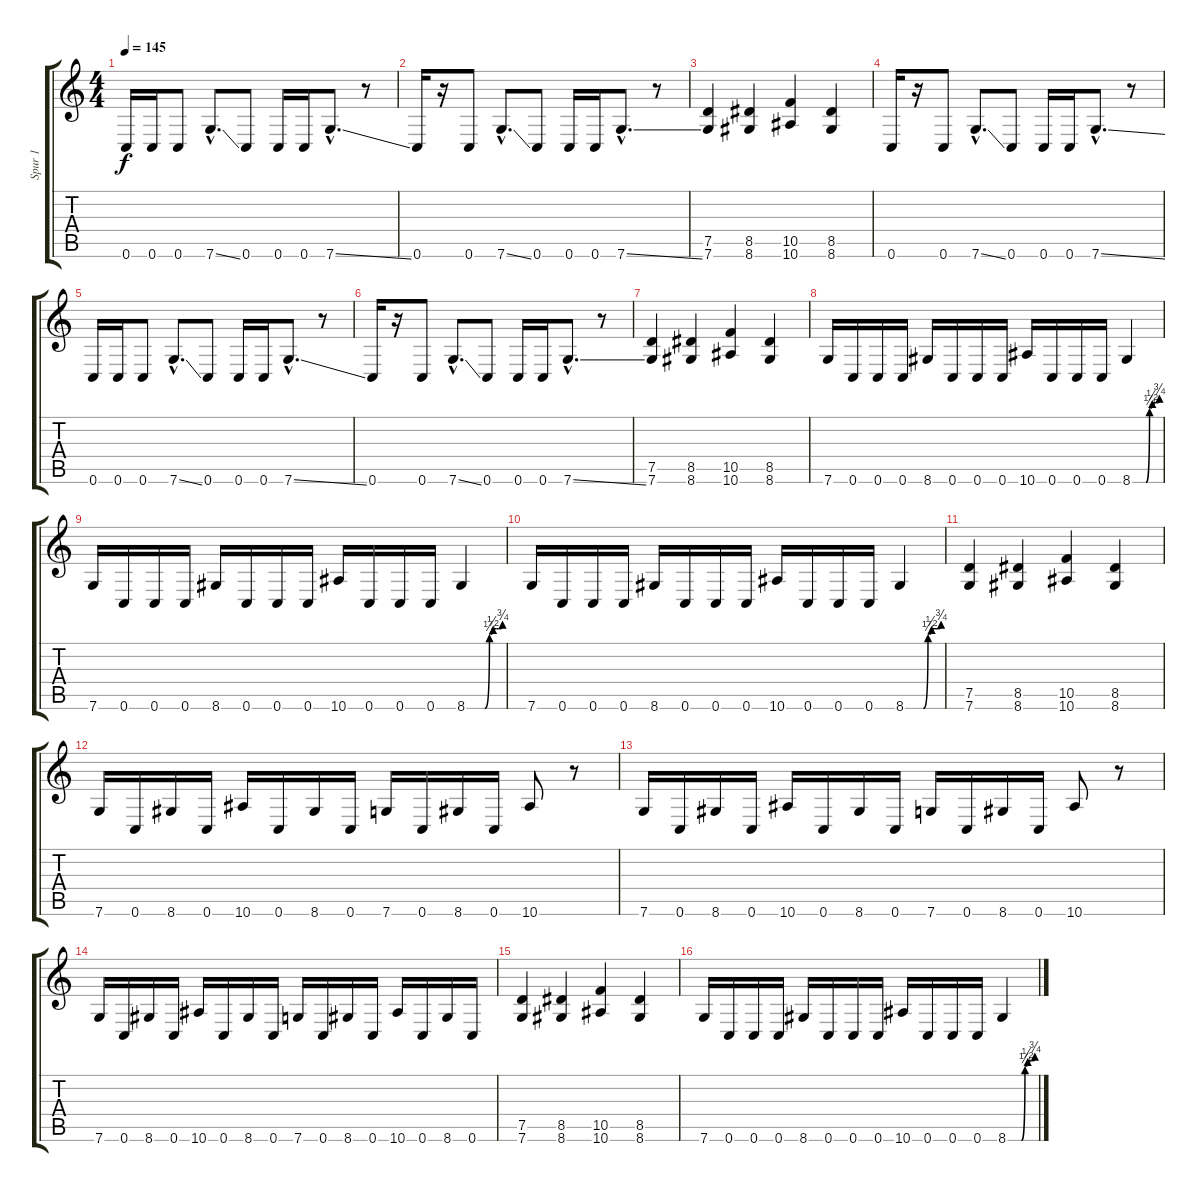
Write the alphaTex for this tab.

\track ("Spur 1" "Spur 1") {instrument distortionguitar}
\staff {score tabs}
\tuning (D4 A3 F3 C3 G2 C2) {hide}
\ts (4 4)
\tempo 145
\clef g2
\ks c
0.6.16{dy f} 0.6.16 0.6.8 7.6{ss hac}.8{d} 0.6.8 0.6.16 0.6.16 7.6{ss hac}.8{d} r.8 |
0.6.16 r.16 0.6.8 7.6{ss hac}.8{d} 0.6.8 0.6.16 0.6.16 7.6{ss hac}.8{d} r.8 |
(7.5 7.6).4 (8.5 8.6).4 (10.5 10.6).4 (8.5 8.6).4 |
0.6.16 r.16 0.6.8 7.6{ss hac}.8{d} 0.6.8 0.6.16 0.6.16 7.6{ss hac}.8{d} r.8 |
0.6.16 0.6.16 0.6.8 7.6{ss hac}.8{d} 0.6.8 0.6.16 0.6.16 7.6{ss hac}.8{d} r.8 |
0.6.16 r.16 0.6.8 7.6{ss hac}.8{d} 0.6.8 0.6.16 0.6.16 7.6{ss hac}.8{d} r.8 |
(7.5 7.6).4 (8.5 8.6).4 (10.5 10.6).4 (8.5 8.6).4 |
7.6.16 0.6.16 0.6.16 0.6.16 8.6.16 0.6.16 0.6.16 0.6.16 10.6.16 0.6.16 0.6.16 0.6.16 8.6{be (custom 0 0 30 0 38 1 40 1 44 2 46 2 50 2 53 2 56 2 60 3)}.4 |
7.6.16 0.6.16 0.6.16 0.6.16 8.6.16 0.6.16 0.6.16 0.6.16 10.6.16 0.6.16 0.6.16 0.6.16 8.6{be (custom 0 0 30 0 38 1 40 1 44 2 46 2 50 2 53 2 56 2 60 3)}.4 |
7.6.16 0.6.16 0.6.16 0.6.16 8.6.16 0.6.16 0.6.16 0.6.16 10.6.16 0.6.16 0.6.16 0.6.16 8.6{be (custom 0 0 30 0 38 1 40 1 44 2 46 2 50 2 53 2 56 2 60 3)}.4 |
(7.5 7.6).4 (8.5 8.6).4 (10.5 10.6).4 (8.5 8.6).4 |
7.6.16 0.6.16 8.6.16 0.6.16 10.6.16 0.6.16 8.6.16 0.6.16 7.6.16 0.6.16 8.6.16 0.6.16 10.6.8 r.8 |
7.6.16 0.6.16 8.6.16 0.6.16 10.6.16 0.6.16 8.6.16 0.6.16 7.6.16 0.6.16 8.6.16 0.6.16 10.6.8 r.8 |
7.6.16 0.6.16 8.6.16 0.6.16 10.6.16 0.6.16 8.6.16 0.6.16 7.6.16 0.6.16 8.6.16 0.6.16 10.6.16 0.6.16 8.6.16 0.6.16 |
(7.5 7.6).4 (8.5 8.6).4 (10.5 10.6).4 (8.5 8.6).4 |
7.6.16 0.6.16 0.6.16 0.6.16 8.6.16 0.6.16 0.6.16 0.6.16 10.6.16 0.6.16 0.6.16 0.6.16 8.6{be (custom 0 0 30 0 38 1 40 1 44 2 46 2 50 2 53 2 56 2 60 3)}.4
